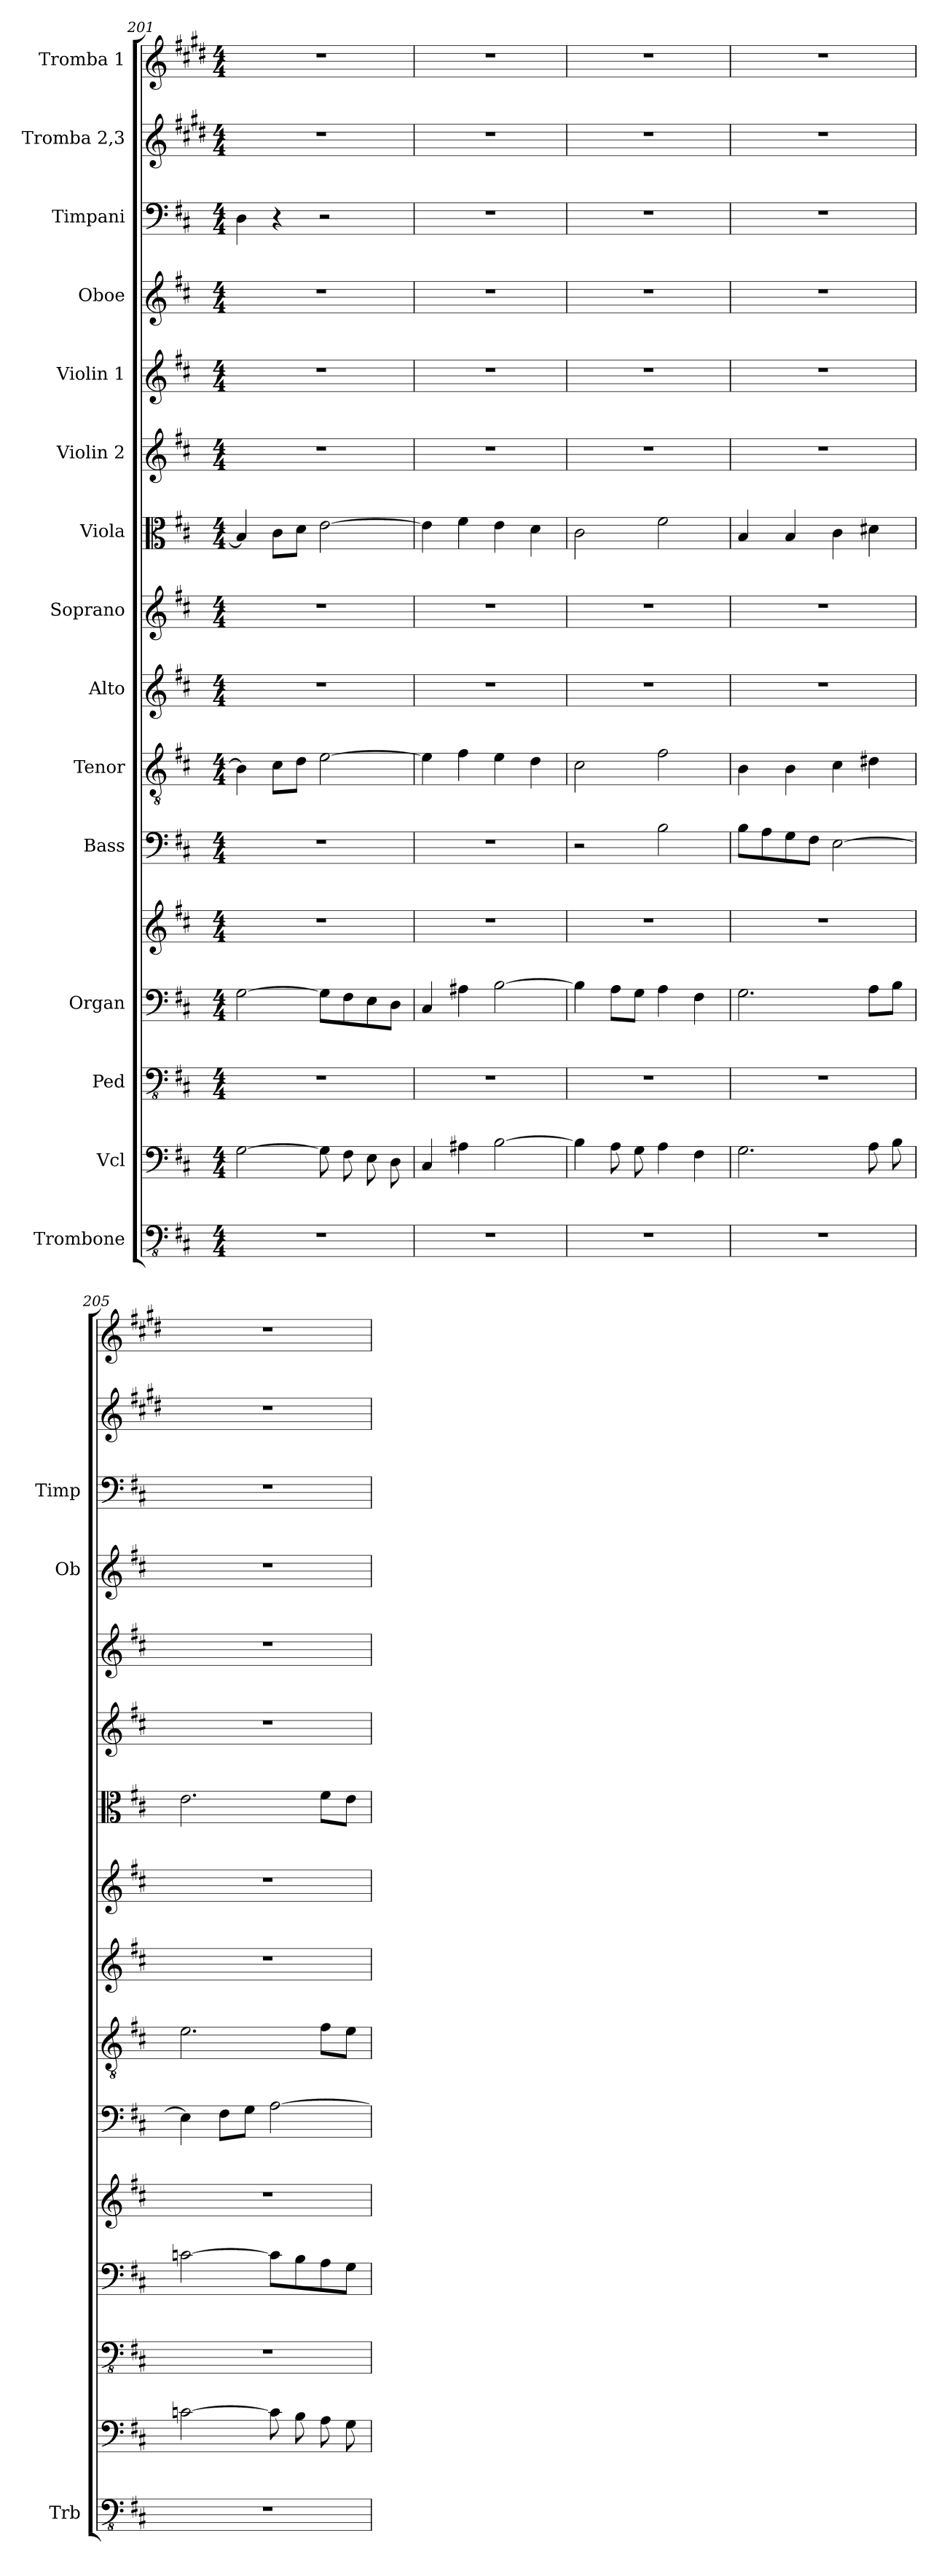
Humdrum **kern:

**kern	**kern	**kern	**kern	**kern	**kern	**kern	**kern	**kern	**kern	**kern	**kern	**kern	**kern	**kern	**kern
*part15	*part14	*part13	*part12	*part12	*part11	*part10	*part9	*part8	*part7	*part6	*part5	*part4	*part3	*part2	*part1
*staff16	*staff15	*staff14	*staff13	*staff12	*staff11	*staff10	*staff9	*staff8	*staff7	*staff6	*staff5	*staff4	*staff3	*staff2	*staff1
*I"Trombone	*I"Vcl	*I"Ped	*I"Organ	*	*I"Bass	*I"Tenor	*I"Alto	*I"Soprano	*I"Viola	*I"Violin 2	*I"Violin 1	*I"Oboe	*I"Timpani	*I"Tromba 2,3	*I"Tromba 1
*I'Trb	*	*	*	*	*	*	*	*	*	*	*	*I'Ob	*I'Timp	*	*
*clefFv4	*clefF4	*clefFv4	*clefF4	*clefG2	*clefF4	*clefGv2	*clefG2	*clefG2	*clefC3	*clefG2	*clefG2	*clefG2	*clefF4	*clefG2	*clefG2
*	*	*	*	*	*	*	*	*	*	*	*	*	*	*ITrd1c2	*ITrd1c2
*k[f#c#]	*k[f#c#]	*k[f#c#]	*k[f#c#]	*k[f#c#]	*k[f#c#]	*k[f#c#]	*k[f#c#]	*k[f#c#]	*k[f#c#]	*k[f#c#]	*k[f#c#]	*k[f#c#]	*k[f#c#]	*k[f#c#]	*k[f#c#]
*M4/4	*M4/4	*M4/4	*M4/4	*M4/4	*M4/4	*M4/4	*M4/4	*M4/4	*M4/4	*M4/4	*M4/4	*M4/4	*M4/4	*M4/4	*M4/4
=201	=201	=201	=201	=201	=201	=201	=201	=201	=201	=201	=201	=201	=201	=201	=201
1r	[2G\	1r	[2G\	1r	1r	4B\]	1r	1r	4B/]	1r	1r	1r	4D\	1r	1r
.	.	.	.	.	.	8c#\L	.	.	8c#\L	.	.	.	4r	.	.
.	.	.	.	.	.	8d\J	.	.	8d\J	.	.	.	.	.	.
.	8G\]	.	8G\L]	.	.	[2e\	.	.	[2e\	.	.	.	2r	.	.
.	8F#\	.	8F#\	.	.	.	.	.	.	.	.	.	.	.	.
.	8E\	.	8E\	.	.	.	.	.	.	.	.	.	.	.	.
.	8D\	.	8D\J	.	.	.	.	.	.	.	.	.	.	.	.
=202	=202	=202	=202	=202	=202	=202	=202	=202	=202	=202	=202	=202	=202	=202	=202
1r	4C#/	1r	4C#/	1r	1r	4e\]	1r	1r	4e\]	1r	1r	1r	1r	1r	1r
.	4A#X\	.	4A#X\	.	.	4f#\	.	.	4f#\	.	.	.	.	.	.
.	[2B\	.	[2B\	.	.	4e\	.	.	4e\	.	.	.	.	.	.
.	.	.	.	.	.	4d\	.	.	4d\	.	.	.	.	.	.
=203	=203	=203	=203	=203	=203	=203	=203	=203	=203	=203	=203	=203	=203	=203	=203
1r	4B\]	1r	4B\]	1r	2r	2c#\	1r	1r	2c#\	1r	1r	1r	1r	1r	1r
.	8A\	.	8A\L	.	.	.	.	.	.	.	.	.	.	.	.
.	8G\	.	8G\J	.	.	.	.	.	.	.	.	.	.	.	.
.	4A\	.	4A\	.	2B\	2f#\	.	.	2f#\	.	.	.	.	.	.
.	4F#\	.	4F#\	.	.	.	.	.	.	.	.	.	.	.	.
!!LO:PB:g=z
=204	=204	=204	=204	=204	=204	=204	=204	=204	=204	=204	=204	=204	=204	=204	=204
1r	2.G\	1r	2.G\	1r	8B\L	4B\	1r	1r	4B/	1r	1r	1r	1r	1r	1r
.	.	.	.	.	8A\	.	.	.	.	.	.	.	.	.	.
.	.	.	.	.	8G\	4B\	.	.	4B/	.	.	.	.	.	.
.	.	.	.	.	8F#\J	.	.	.	.	.	.	.	.	.	.
.	.	.	.	.	[2E\	4c#\	.	.	4c#\	.	.	.	.	.	.
.	8A\	.	8A\L	.	.	4d#X\	.	.	4d#X\	.	.	.	.	.	.
.	8B\	.	8B\J	.	.	.	.	.	.	.	.	.	.	.	.
=205	=205	=205	=205	=205	=205	=205	=205	=205	=205	=205	=205	=205	=205	=205	=205
1r	[2cn\	1r	[2cn\	1r	4E\]	2.e\	1r	1r	2.e\	1r	1r	1r	1r	1r	1r
.	.	.	.	.	8F#\L	.	.	.	.	.	.	.	.	.	.
.	.	.	.	.	8G\J	.	.	.	.	.	.	.	.	.	.
.	8c\]	.	8c\L]	.	[2A\	.	.	.	.	.	.	.	.	.	.
.	8B\	.	8B\	.	.	.	.	.	.	.	.	.	.	.	.
.	8A\	.	8A\	.	.	8f#\L	.	.	8f#\L	.	.	.	.	.	.
.	8G\	.	8G\J	.	.	8e\J	.	.	8e\J	.	.	.	.	.	.
=	=	=	=	=	=	=	=	=	=	=	=	=	=	=	=
*-	*-	*-	*-	*-	*-	*-	*-	*-	*-	*-	*-	*-	*-	*-	*-
